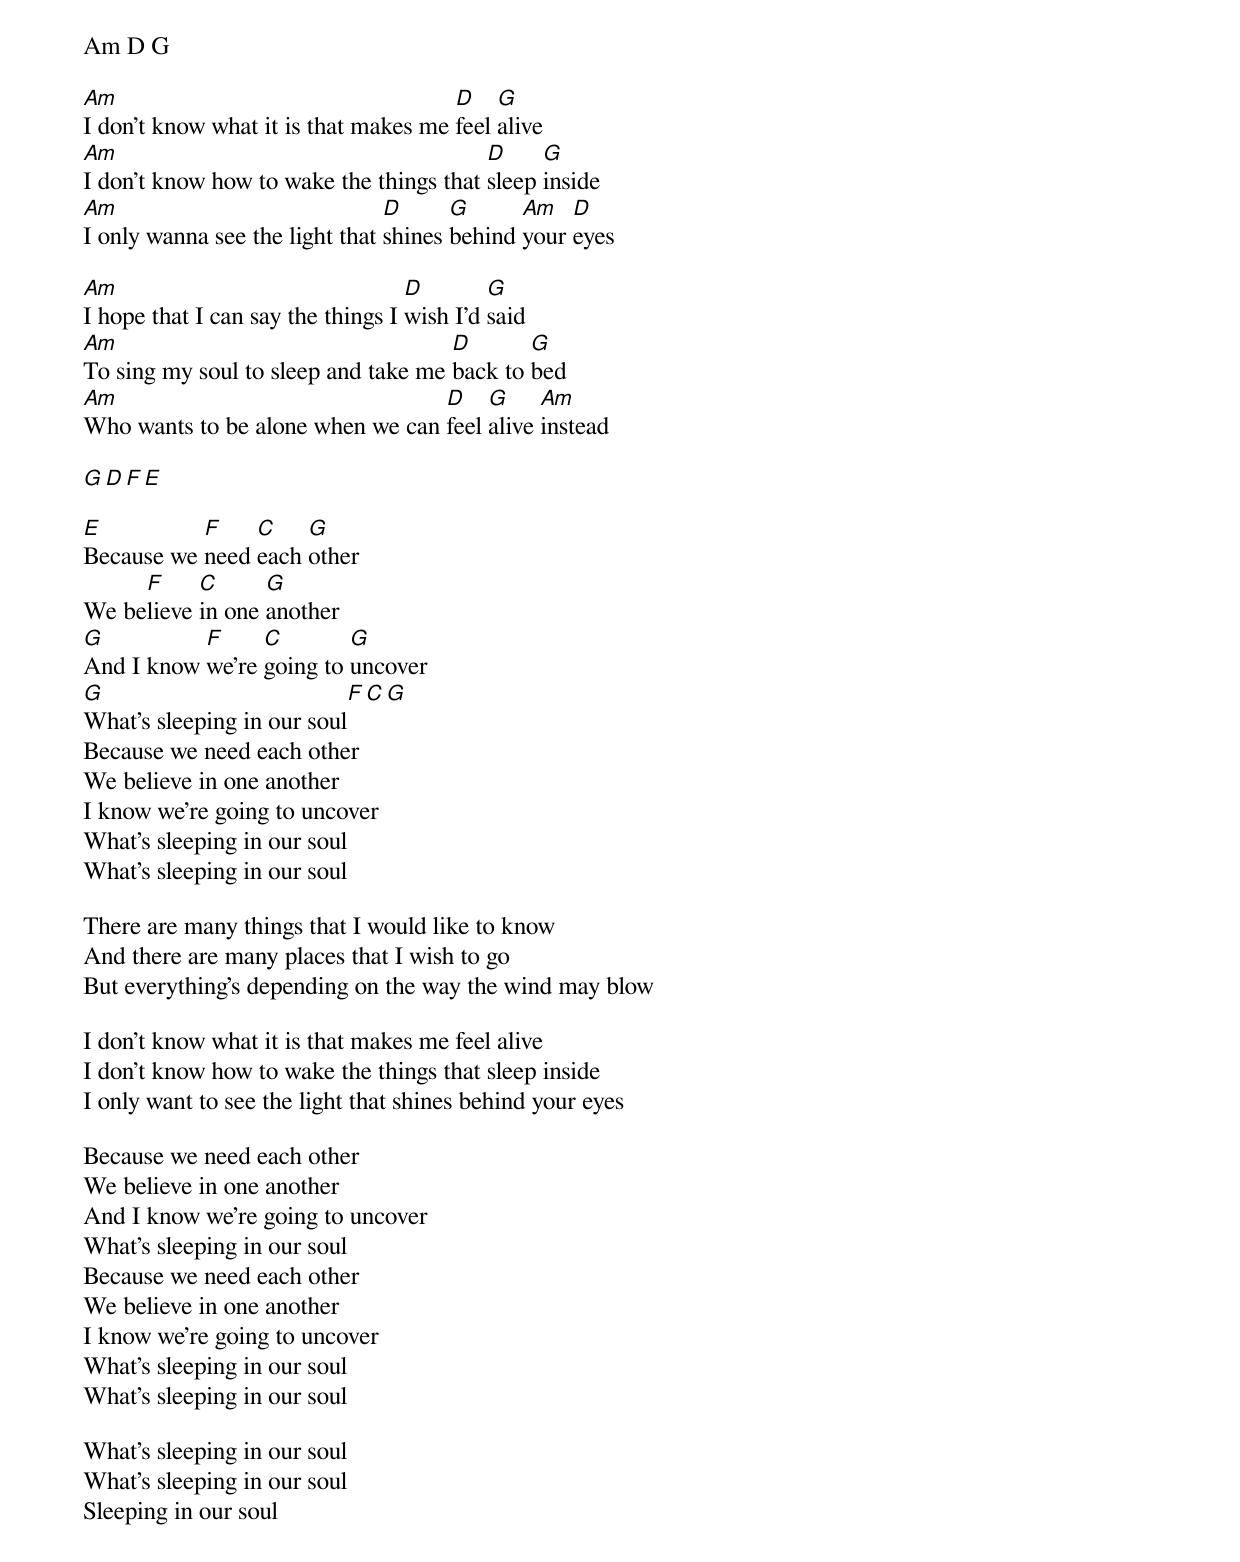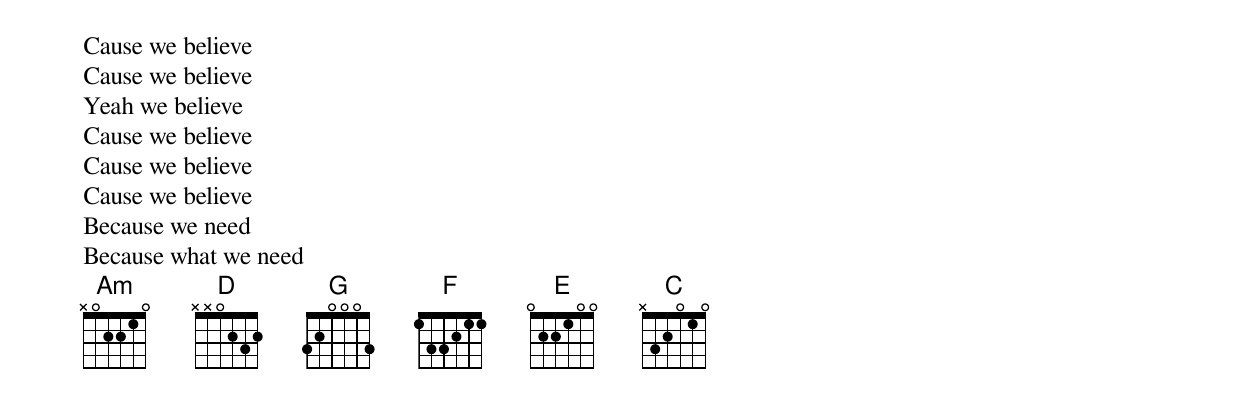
Am D G

Am                                    D    G
I don't know what it is that makes me feel alive
Am                                       D     G
I don't know how to wake the things that sleep inside
Am                              D      G      Am   D
I only wanna see the light that shines behind your eyes

Am                                 D        G
I hope that I can say the things I wish I'd said
Am                                   D       G
To sing my soul to sleep and take me back to bed
Am                                D    G     Am
Who wants to be alone when we can feel alive instead

G D F E

E          F    C    G
Because we need each other
     F     C      G
We believe in one another
G          F     C        G
And I know we're going to uncover
G                          F C G
What's sleeping in our soul
Because we need each other
We believe in one another
I know we're going to uncover
What's sleeping in our soul
What's sleeping in our soul

There are many things that I would like to know
And there are many places that I wish to go
But everything's depending on the way the wind may blow

I don't know what it is that makes me feel alive
I don't know how to wake the things that sleep inside
I only want to see the light that shines behind your eyes

Because we need each other
We believe in one another
And I know we're going to uncover
What's sleeping in our soul
Because we need each other
We believe in one another
I know we're going to uncover
What's sleeping in our soul
What's sleeping in our soul

What's sleeping in our soul
What's sleeping in our soul
Sleeping in our soul
Cause we believe
Cause we believe
Yeah we believe
Cause we believe
Cause we believe
Cause we believe
Because we need
Because what we need
